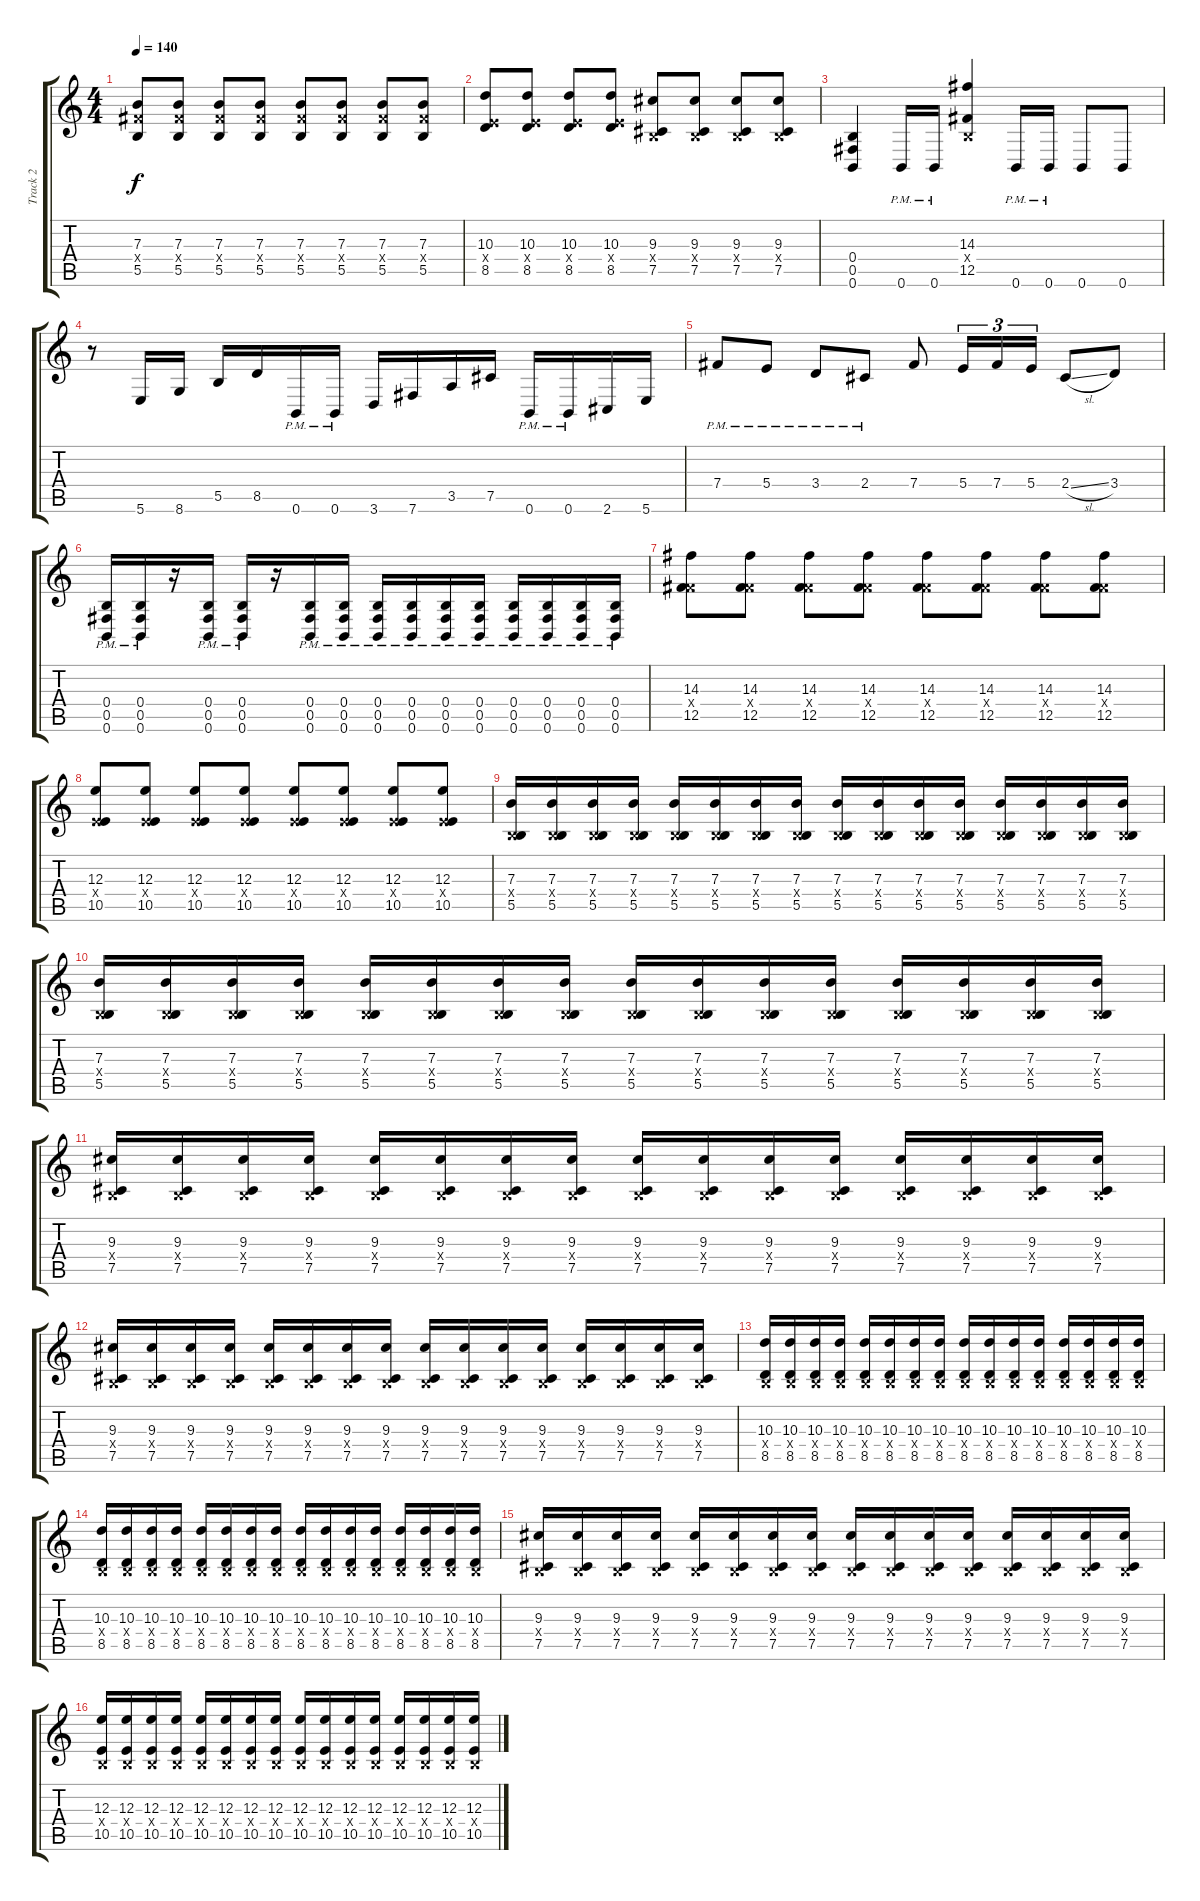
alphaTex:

\track ("Track 2" "Track 2") {instrument overdrivenguitar}
\staff {score tabs}
\tuning (Db4 Ab3 E3 B2 Gb2 B1) {hide}
\ts (4 4)
\tempo 140
\clef g2
\ks c
(7.3 7.4{x} 5.5).8{dy f} (7.3 7.4{x} 5.5).8 (7.3 7.4{x} 5.5).8 (7.3 7.4{x} 5.5).8 (7.3 7.4{x} 5.5).8 (7.3 7.4{x} 5.5).8 (7.3 7.4{x} 5.5).8 (7.3 7.4{x} 5.5).8 |
(10.3 5.4{x} 8.5).8 (10.3 5.4{x} 8.5).8 (10.3 5.4{x} 8.5).8 (10.3 5.4{x} 8.5).8 (9.3 0.4{x} 7.5).8 (9.3 0.4{x} 7.5).8 (9.3 0.4{x} 7.5).8 (9.3 0.4{x} 7.5).8 |
(0.4 0.5 0.6).4 0.6{pm}.16 0.6{pm}.16 (14.3 0.4{x} 12.5).4 0.6{pm}.16 0.6{pm}.16 0.6.8 0.6.8 |
r.8 5.6.16 8.6.16 5.5.16 8.5.16 0.6{pm}.16 0.6{pm}.16 3.6.16 7.6.16 3.5.16 7.5.16 0.6{pm}.16 0.6{pm}.16 2.6.16 5.6.16 |
7.4{pm}.8 5.4{pm}.8 3.4{pm}.8 2.4{pm}.8 7.4.8 5.4.16{tu (3 2)} 7.4.16{tu (3 2)} 5.4.16{tu (3 2)} 2.4{sl}.8 3.4.8 |
(0.4{pm} 0.5{pm} 0.6{pm}).16 (0.4{pm} 0.5{pm} 0.6{pm}).16 r.16 (0.4{pm} 0.5{pm} 0.6{pm}).16 (0.4{pm} 0.5{pm} 0.6{pm}).16 r.16 (0.4{pm} 0.5{pm} 0.6{pm}).16 (0.4{pm} 0.5{pm} 0.6{pm}).16 (0.4{pm} 0.5{pm} 0.6{pm}).16 (0.4{pm} 0.5{pm} 0.6{pm}).16 (0.4{pm} 0.5{pm} 0.6{pm}).16 (0.4{pm} 0.5{pm} 0.6{pm}).16 (0.4{pm} 0.5{pm} 0.6{pm}).16 (0.4{pm} 0.5{pm} 0.6{pm}).16 (0.4{pm} 0.5{pm} 0.6{pm}).16 (0.4{pm} 0.5{pm} 0.6{pm}).16 |
(14.3 7.4{x} 12.5).8 (14.3 7.4{x} 12.5).8 (14.3 7.4{x} 12.5).8 (14.3 7.4{x} 12.5).8 (14.3 7.4{x} 12.5).8 (14.3 7.4{x} 12.5).8 (14.3 7.4{x} 12.5).8 (14.3 7.4{x} 12.5).8 |
(12.3 5.4{x} 10.5).8 (12.3 5.4{x} 10.5).8 (12.3 5.4{x} 10.5).8 (12.3 5.4{x} 10.5).8 (12.3 5.4{x} 10.5).8 (12.3 5.4{x} 10.5).8 (12.3 5.4{x} 10.5).8 (12.3 5.4{x} 10.5).8 |
(7.3 0.4{x} 5.5).16 (7.3 0.4{x} 5.5).16 (7.3 0.4{x} 5.5).16 (7.3 0.4{x} 5.5).16 (7.3 0.4{x} 5.5).16 (7.3 0.4{x} 5.5).16 (7.3 0.4{x} 5.5).16 (7.3 0.4{x} 5.5).16 (7.3 0.4{x} 5.5).16 (7.3 0.4{x} 5.5).16 (7.3 0.4{x} 5.5).16 (7.3 0.4{x} 5.5).16 (7.3 0.4{x} 5.5).16 (7.3 0.4{x} 5.5).16 (7.3 0.4{x} 5.5).16 (7.3 0.4{x} 5.5).16 |
(7.3 0.4{x} 5.5).16 (7.3 0.4{x} 5.5).16 (7.3 0.4{x} 5.5).16 (7.3 0.4{x} 5.5).16 (7.3 0.4{x} 5.5).16 (7.3 0.4{x} 5.5).16 (7.3 0.4{x} 5.5).16 (7.3 0.4{x} 5.5).16 (7.3 0.4{x} 5.5).16 (7.3 0.4{x} 5.5).16 (7.3 0.4{x} 5.5).16 (7.3 0.4{x} 5.5).16 (7.3 0.4{x} 5.5).16 (7.3 0.4{x} 5.5).16 (7.3 0.4{x} 5.5).16 (7.3 0.4{x} 5.5).16 |
(9.3 0.4{x} 7.5).16 (9.3 0.4{x} 7.5).16 (9.3 0.4{x} 7.5).16 (9.3 0.4{x} 7.5).16 (9.3 0.4{x} 7.5).16 (9.3 0.4{x} 7.5).16 (9.3 0.4{x} 7.5).16 (9.3 0.4{x} 7.5).16 (9.3 0.4{x} 7.5).16 (9.3 0.4{x} 7.5).16 (9.3 0.4{x} 7.5).16 (9.3 0.4{x} 7.5).16 (9.3 0.4{x} 7.5).16 (9.3 0.4{x} 7.5).16 (9.3 0.4{x} 7.5).16 (9.3 0.4{x} 7.5).16 |
(9.3 0.4{x} 7.5).16 (9.3 0.4{x} 7.5).16 (9.3 0.4{x} 7.5).16 (9.3 0.4{x} 7.5).16 (9.3 0.4{x} 7.5).16 (9.3 0.4{x} 7.5).16 (9.3 0.4{x} 7.5).16 (9.3 0.4{x} 7.5).16 (9.3 0.4{x} 7.5).16 (9.3 0.4{x} 7.5).16 (9.3 0.4{x} 7.5).16 (9.3 0.4{x} 7.5).16 (9.3 0.4{x} 7.5).16 (9.3 0.4{x} 7.5).16 (9.3 0.4{x} 7.5).16 (9.3 0.4{x} 7.5).16 |
(10.3 0.4{x} 8.5).16 (10.3 0.4{x} 8.5).16 (10.3 0.4{x} 8.5).16 (10.3 0.4{x} 8.5).16 (10.3 0.4{x} 8.5).16 (10.3 0.4{x} 8.5).16 (10.3 0.4{x} 8.5).16 (10.3 0.4{x} 8.5).16 (10.3 0.4{x} 8.5).16 (10.3 0.4{x} 8.5).16 (10.3 0.4{x} 8.5).16 (10.3 0.4{x} 8.5).16 (10.3 0.4{x} 8.5).16 (10.3 0.4{x} 8.5).16 (10.3 0.4{x} 8.5).16 (10.3 0.4{x} 8.5).16 |
(10.3 0.4{x} 8.5).16 (10.3 0.4{x} 8.5).16 (10.3 0.4{x} 8.5).16 (10.3 0.4{x} 8.5).16 (10.3 0.4{x} 8.5).16 (10.3 0.4{x} 8.5).16 (10.3 0.4{x} 8.5).16 (10.3 0.4{x} 8.5).16 (10.3 0.4{x} 8.5).16 (10.3 0.4{x} 8.5).16 (10.3 0.4{x} 8.5).16 (10.3 0.4{x} 8.5).16 (10.3 0.4{x} 8.5).16 (10.3 0.4{x} 8.5).16 (10.3 0.4{x} 8.5).16 (10.3 0.4{x} 8.5).16 |
(9.3 0.4{x} 7.5).16 (9.3 0.4{x} 7.5).16 (9.3 0.4{x} 7.5).16 (9.3 0.4{x} 7.5).16 (9.3 0.4{x} 7.5).16 (9.3 0.4{x} 7.5).16 (9.3 0.4{x} 7.5).16 (9.3 0.4{x} 7.5).16 (9.3 0.4{x} 7.5).16 (9.3 0.4{x} 7.5).16 (9.3 0.4{x} 7.5).16 (9.3 0.4{x} 7.5).16 (9.3 0.4{x} 7.5).16 (9.3 0.4{x} 7.5).16 (9.3 0.4{x} 7.5).16 (9.3 0.4{x} 7.5).16 |
(12.3 0.4{x} 10.5).16 (12.3 0.4{x} 10.5).16 (12.3 0.4{x} 10.5).16 (12.3 0.4{x} 10.5).16 (12.3 0.4{x} 10.5).16 (12.3 0.4{x} 10.5).16 (12.3 0.4{x} 10.5).16 (12.3 0.4{x} 10.5).16 (12.3 0.4{x} 10.5).16 (12.3 0.4{x} 10.5).16 (12.3 0.4{x} 10.5).16 (12.3 0.4{x} 10.5).16 (12.3 0.4{x} 10.5).16 (12.3 0.4{x} 10.5).16 (12.3 0.4{x} 10.5).16 (12.3 0.4{x} 10.5).16
